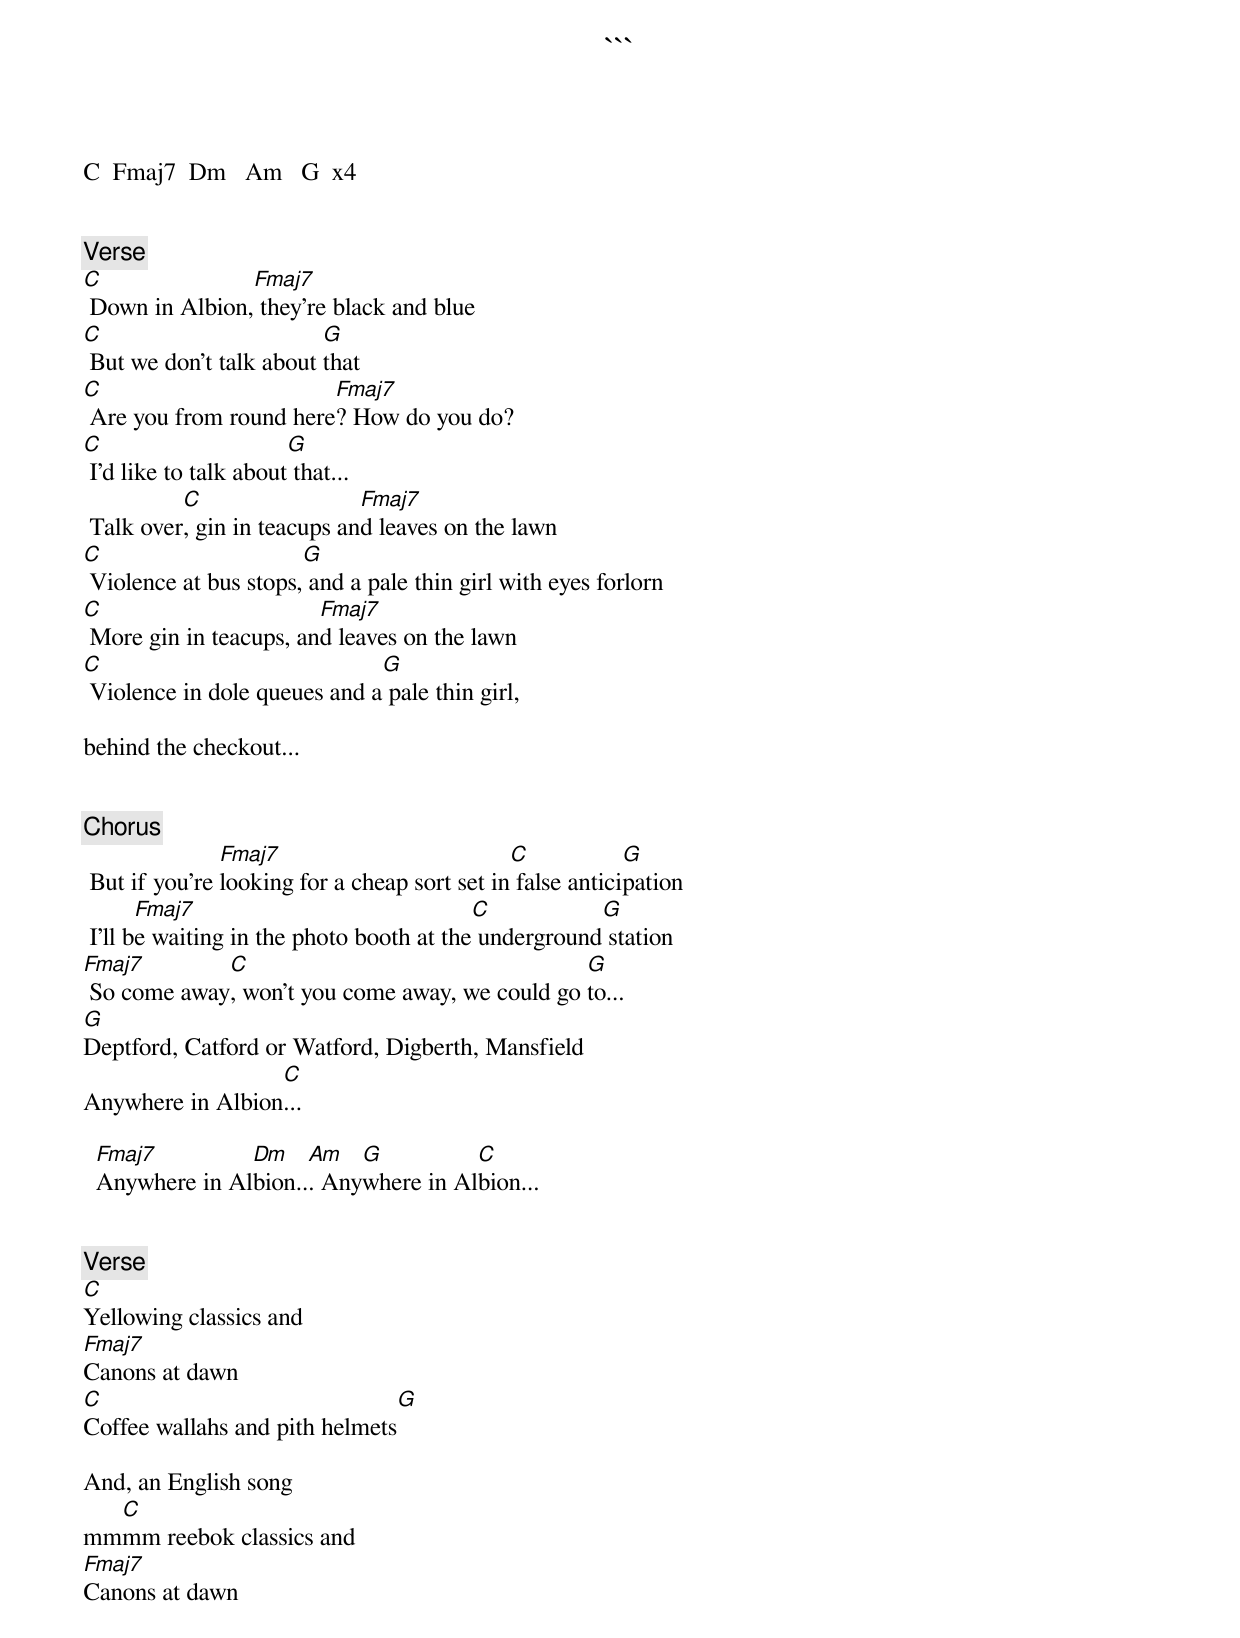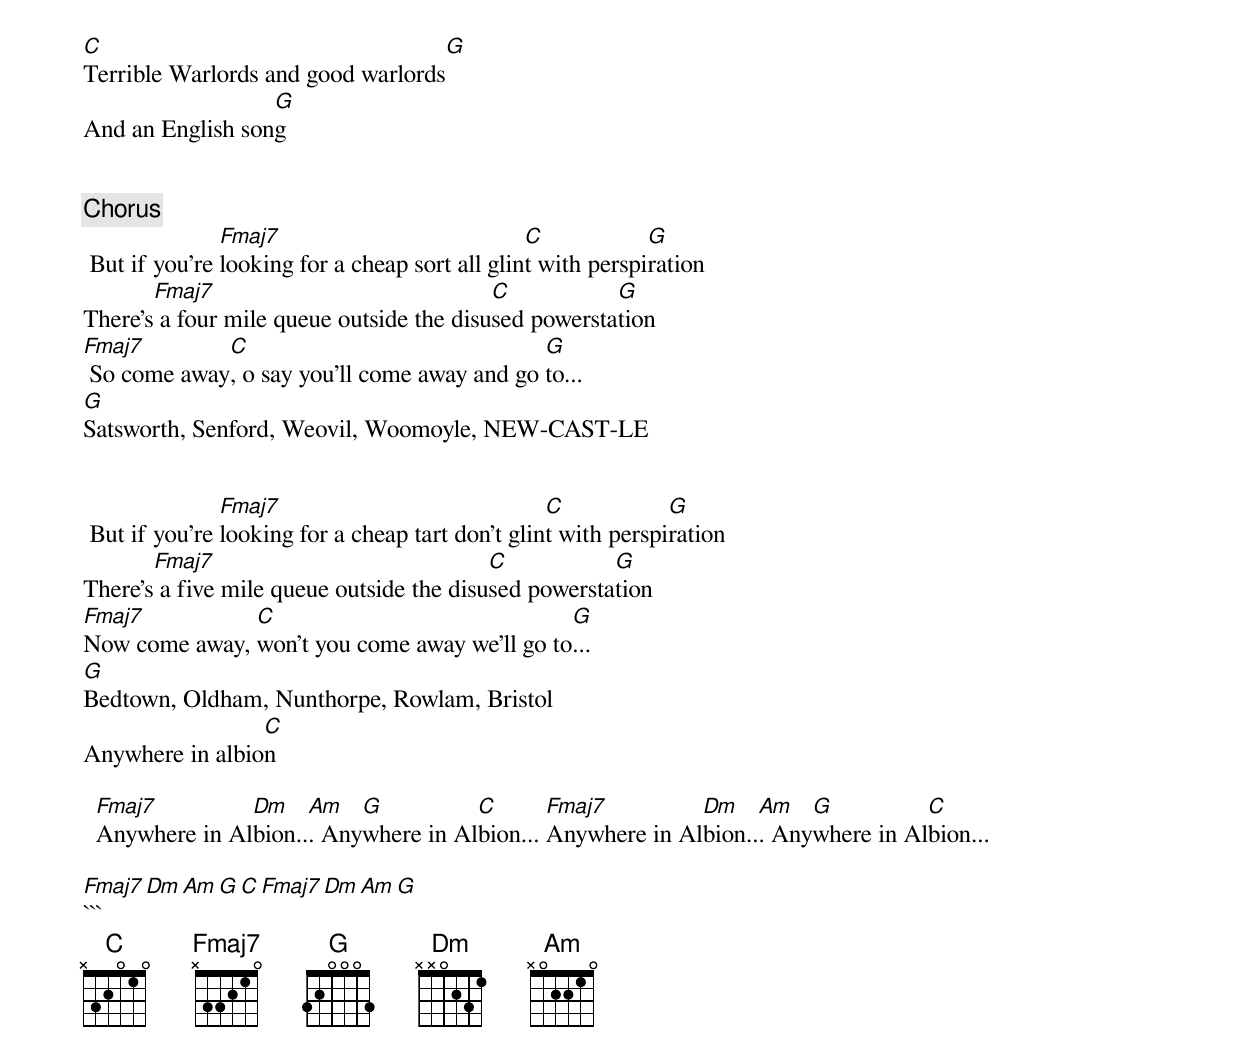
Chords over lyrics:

```
C  Fmaj7  Dm   Am   G  x4


[Verse]
C               Fmaj7
 Down in Albion, they're black and blue
C                        G
 But we don't talk about that
C                       Fmaj7
 Are you from round here? How do you do?
C                      G
 I'd like to talk about that...
          C                  Fmaj7
 Talk over, gin in teacups and leaves on the lawn
C                      G
 Violence at bus stops, and a pale thin girl with eyes forlorn
C                       Fmaj7
 More gin in teacups, and leaves on the lawn
C                             G
 Violence in dole queues and a pale thin girl,

behind the checkout...


[Chorus]
               Fmaj7                          C            G
 But if you're looking for a cheap sort set in false anticipation
       Fmaj7                              C           G
 I'll be waiting in the photo booth at the underground station
Fmaj7        C                                  G
 So come away, won't you come away, we could go to...
G
Deptford, Catford or Watford, Digberth, Mansfield
                  C
Anywhere in Albion...

  Fmaj7         Dm    Am   G          C
  Anywhere in Albion... Anywhere in Albion...


[Verse]
C
Yellowing classics and
Fmaj7
Canons at dawn
C                              G
Coffee wallahs and pith helmets

And, an English song
  C
mmmm reebok classics and
Fmaj7
Canons at dawn
C                                  G
Terrible Warlords and good warlords
                  G
And an English song


[Chorus]
               Fmaj7                            C            G
 But if you're looking for a cheap sort all glint with perspiration
       Fmaj7                              C           G
There's a four mile queue outside the disused powerstation
Fmaj7        C                               G
 So come away, o say you'll come away and go to...
G
Satsworth, Senford, Weovil, Woomoyle, NEW-CAST-LE


               Fmaj7                              C            G
 But if you're looking for a cheap tart don't glint with perspiration
       Fmaj7                              C           G
There's a five mile queue outside the disused powerstation
Fmaj7          C                              G
Now come away, won't you come away we'll go to...
G
Bedtown, Oldham, Nunthorpe, Rowlam, Bristol
                 C
Anywhere in albion

  Fmaj7         Dm    Am   G          C       Fmaj7         Dm    Am   G          C
  Anywhere in Albion... Anywhere in Albion... Anywhere in Albion... Anywhere in Albion...

Fmaj7 Dm  Am  G         C  Fmaj7 Dm  Am  G
```
